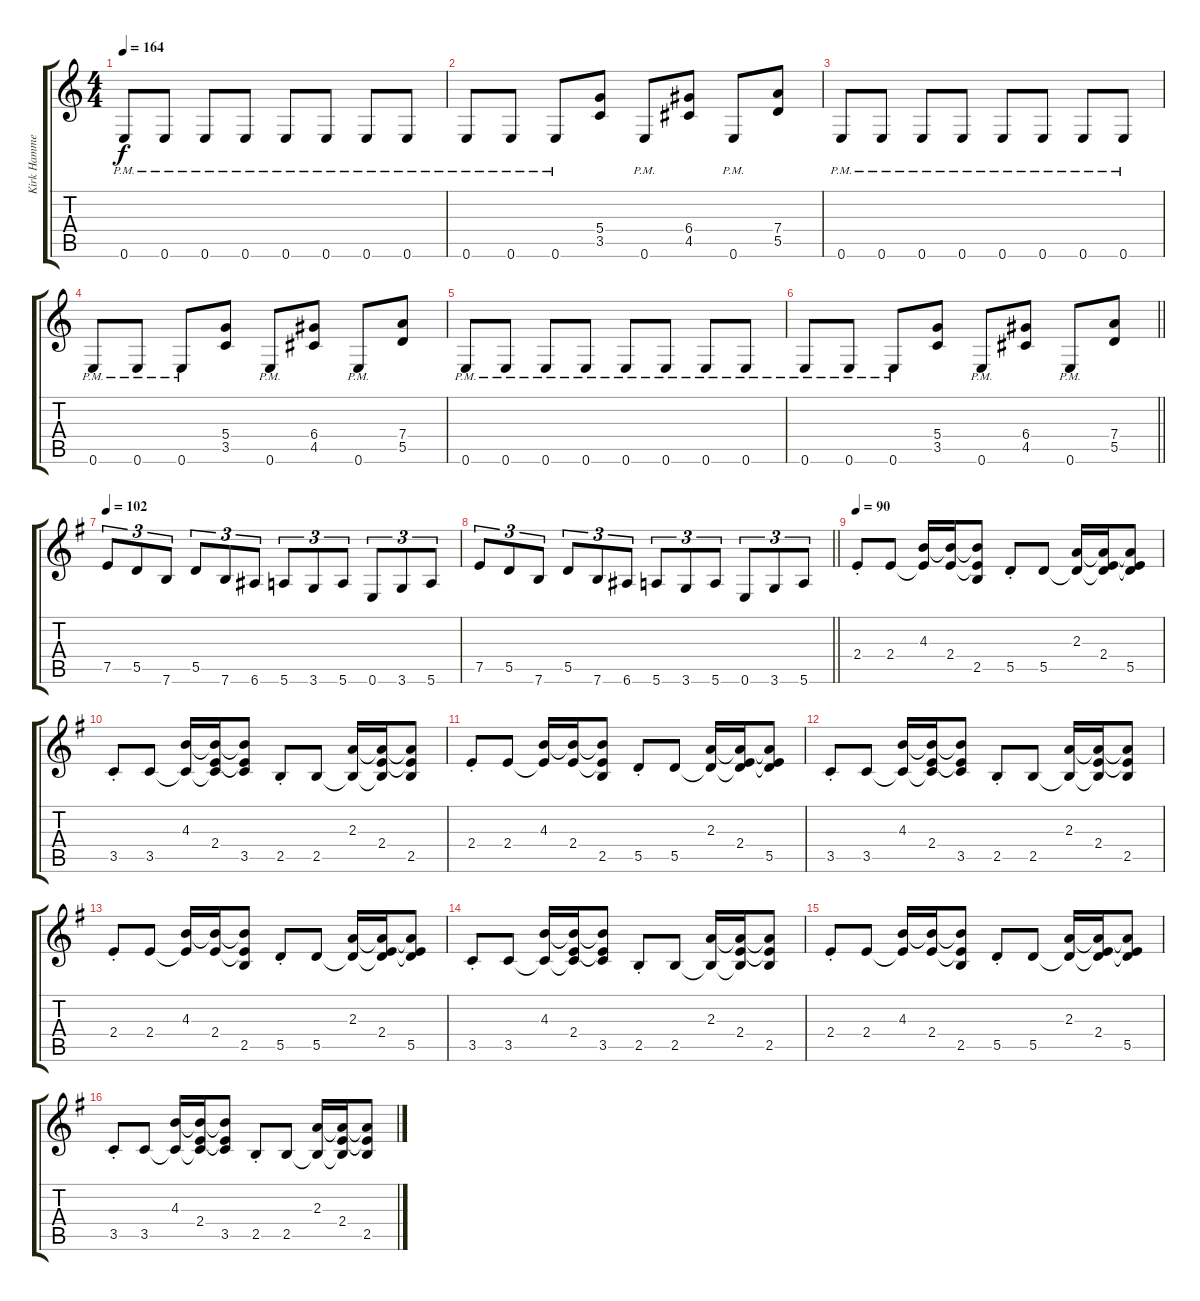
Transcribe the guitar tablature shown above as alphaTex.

\track ("Kirk Hammett" "Kirk Hamme") {instrument distortionguitar}
\staff {score tabs}
\tuning (E4 B3 G3 D3 A2 E2) {hide}
\ts (4 4)
\tempo 164
\clef g2
\ks c
0.6{pm}.8{dy f} 0.6{pm}.8 0.6{pm}.8 0.6{pm}.8 0.6{pm}.8 0.6{pm}.8 0.6{pm}.8 0.6{pm}.8 |
0.6{pm}.8 0.6{pm}.8 0.6{pm}.8 (5.4 3.5).8 0.6{pm}.8 (6.4 4.5).8 0.6{pm}.8 (7.4 5.5).8 |
0.6{pm}.8 0.6{pm}.8 0.6{pm}.8 0.6{pm}.8 0.6{pm}.8 0.6{pm}.8 0.6{pm}.8 0.6{pm}.8 |
0.6{pm}.8 0.6{pm}.8 0.6{pm}.8 (5.4 3.5).8 0.6{pm}.8 (6.4 4.5).8 0.6{pm}.8 (7.4 5.5).8 |
0.6{pm}.8 0.6{pm}.8 0.6{pm}.8 0.6{pm}.8 0.6{pm}.8 0.6{pm}.8 0.6{pm}.8 0.6{pm}.8 |
\barLineRight lightlight
0.6{pm}.8 0.6{pm}.8 0.6{pm}.8 (5.4 3.5).8 0.6{pm}.8 (6.4 4.5).8 0.6{pm}.8 (7.4 5.5).8 |
\tempo 102
\ks eminor
7.5.8{tu (3 2)} 5.5.8{tu (3 2)} 7.6.8{tu (3 2)} 5.5.8{tu (3 2)} 7.6.8{tu (3 2)} 6.6.8{tu (3 2)} 5.6.8{tu (3 2)} 3.6.8{tu (3 2)} 5.6.8{tu (3 2)} 0.6.8{tu (3 2)} 3.6.8{tu (3 2)} 5.6.8{tu (3 2)} |
\barLineRight lightlight
7.5.8{tu (3 2)} 5.5.8{tu (3 2)} 7.6.8{tu (3 2)} 5.5.8{tu (3 2)} 7.6.8{tu (3 2)} 6.6.8{tu (3 2)} 5.6.8{tu (3 2)} 3.6.8{tu (3 2)} 5.6.8{tu (3 2)} 0.6.8{tu (3 2)} 3.6.8{tu (3 2)} 5.6.8{tu (3 2)} |
\tempo 90
2.4{st}.8{volume 13} 2.4.8 (4.3 2.4{t}).16 (4.3{t} 2.4).16 (4.3{t} 2.4{t} 2.5).8 5.5{st}.8 5.5.8 (2.3 5.5{t}).16 (2.3{t} 2.4 5.5{t}).16 (2.3{t} 2.4{t} 5.5).8 |
3.5{st}.8 3.5.8 (4.3 3.5{t}).16 (4.3{t} 2.4 3.5{t}).16 (4.3{t} 2.4{t} 3.5).8 2.5{st}.8 2.5.8 (2.3 2.5{t}).16 (2.3{t} 2.4 2.5{t}).16 (2.3{t} 2.4{t} 2.5).8 |
2.4{st}.8 2.4.8 (4.3 2.4{t}).16 (4.3{t} 2.4).16 (4.3{t} 2.4{t} 2.5).8 5.5{st}.8 5.5.8 (2.3 5.5{t}).16 (2.3{t} 2.4 5.5{t}).16 (2.3{t} 2.4{t} 5.5).8 |
3.5{st}.8 3.5.8 (4.3 3.5{t}).16 (4.3{t} 2.4 3.5{t}).16 (4.3{t} 2.4{t} 3.5).8 2.5{st}.8 2.5.8 (2.3 2.5{t}).16 (2.3{t} 2.4 2.5{t}).16 (2.3{t} 2.4{t} 2.5).8 |
2.4{st}.8 2.4.8 (4.3 2.4{t}).16 (4.3{t} 2.4).16 (4.3{t} 2.4{t} 2.5).8 5.5{st}.8 5.5.8 (2.3 5.5{t}).16 (2.3{t} 2.4 5.5{t}).16 (2.3{t} 2.4{t} 5.5).8 |
3.5{st}.8 3.5.8 (4.3 3.5{t}).16 (4.3{t} 2.4 3.5{t}).16 (4.3{t} 2.4{t} 3.5).8 2.5{st}.8 2.5.8 (2.3 2.5{t}).16 (2.3{t} 2.4 2.5{t}).16 (2.3{t} 2.4{t} 2.5).8 |
2.4{st}.8 2.4.8 (4.3 2.4{t}).16 (4.3{t} 2.4).16 (4.3{t} 2.4{t} 2.5).8 5.5{st}.8 5.5.8 (2.3 5.5{t}).16 (2.3{t} 2.4 5.5{t}).16 (2.3{t} 2.4{t} 5.5).8 |
3.5{st}.8 3.5.8 (4.3 3.5{t}).16 (4.3{t} 2.4 3.5{t}).16 (4.3{t} 2.4{t} 3.5).8 2.5{st}.8 2.5.8 (2.3 2.5{t}).16 (2.3{t} 2.4 2.5{t}).16 (2.3{t} 2.4{t} 2.5).8
